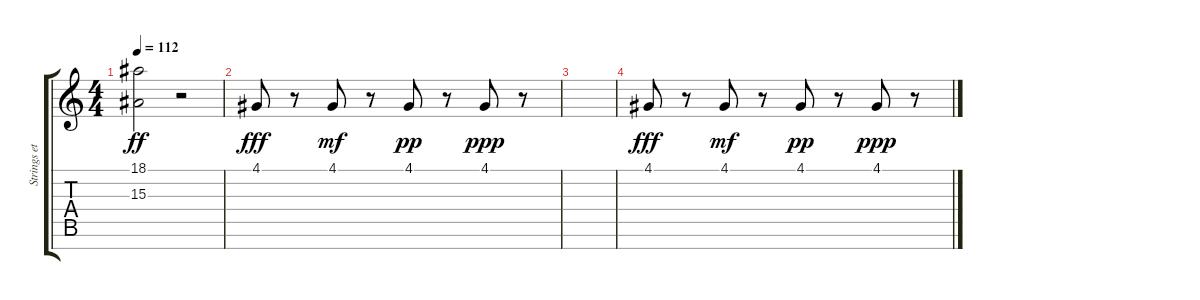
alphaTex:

\track ("Strings etc." "Strings et") {instrument stringensemble1}
\staff {score tabs}
\tuning (E4 B3 G3 D3 A2 E2 B1) {hide}
\ts (4 4)
\tempo 112
\clef g2
\ks c
(18.1 15.3).2{dy ff} r.2 |
4.1.8{dy fff instrument choiraahs} r.8 4.1.8{dy mf} r.8 4.1.8{dy pp} r.8 4.1.8{dy ppp} r.8 |
|
4.1.8{dy fff instrument choiraahs} r.8 4.1.8{dy mf} r.8 4.1.8{dy pp} r.8 4.1.8{dy ppp} r.8
